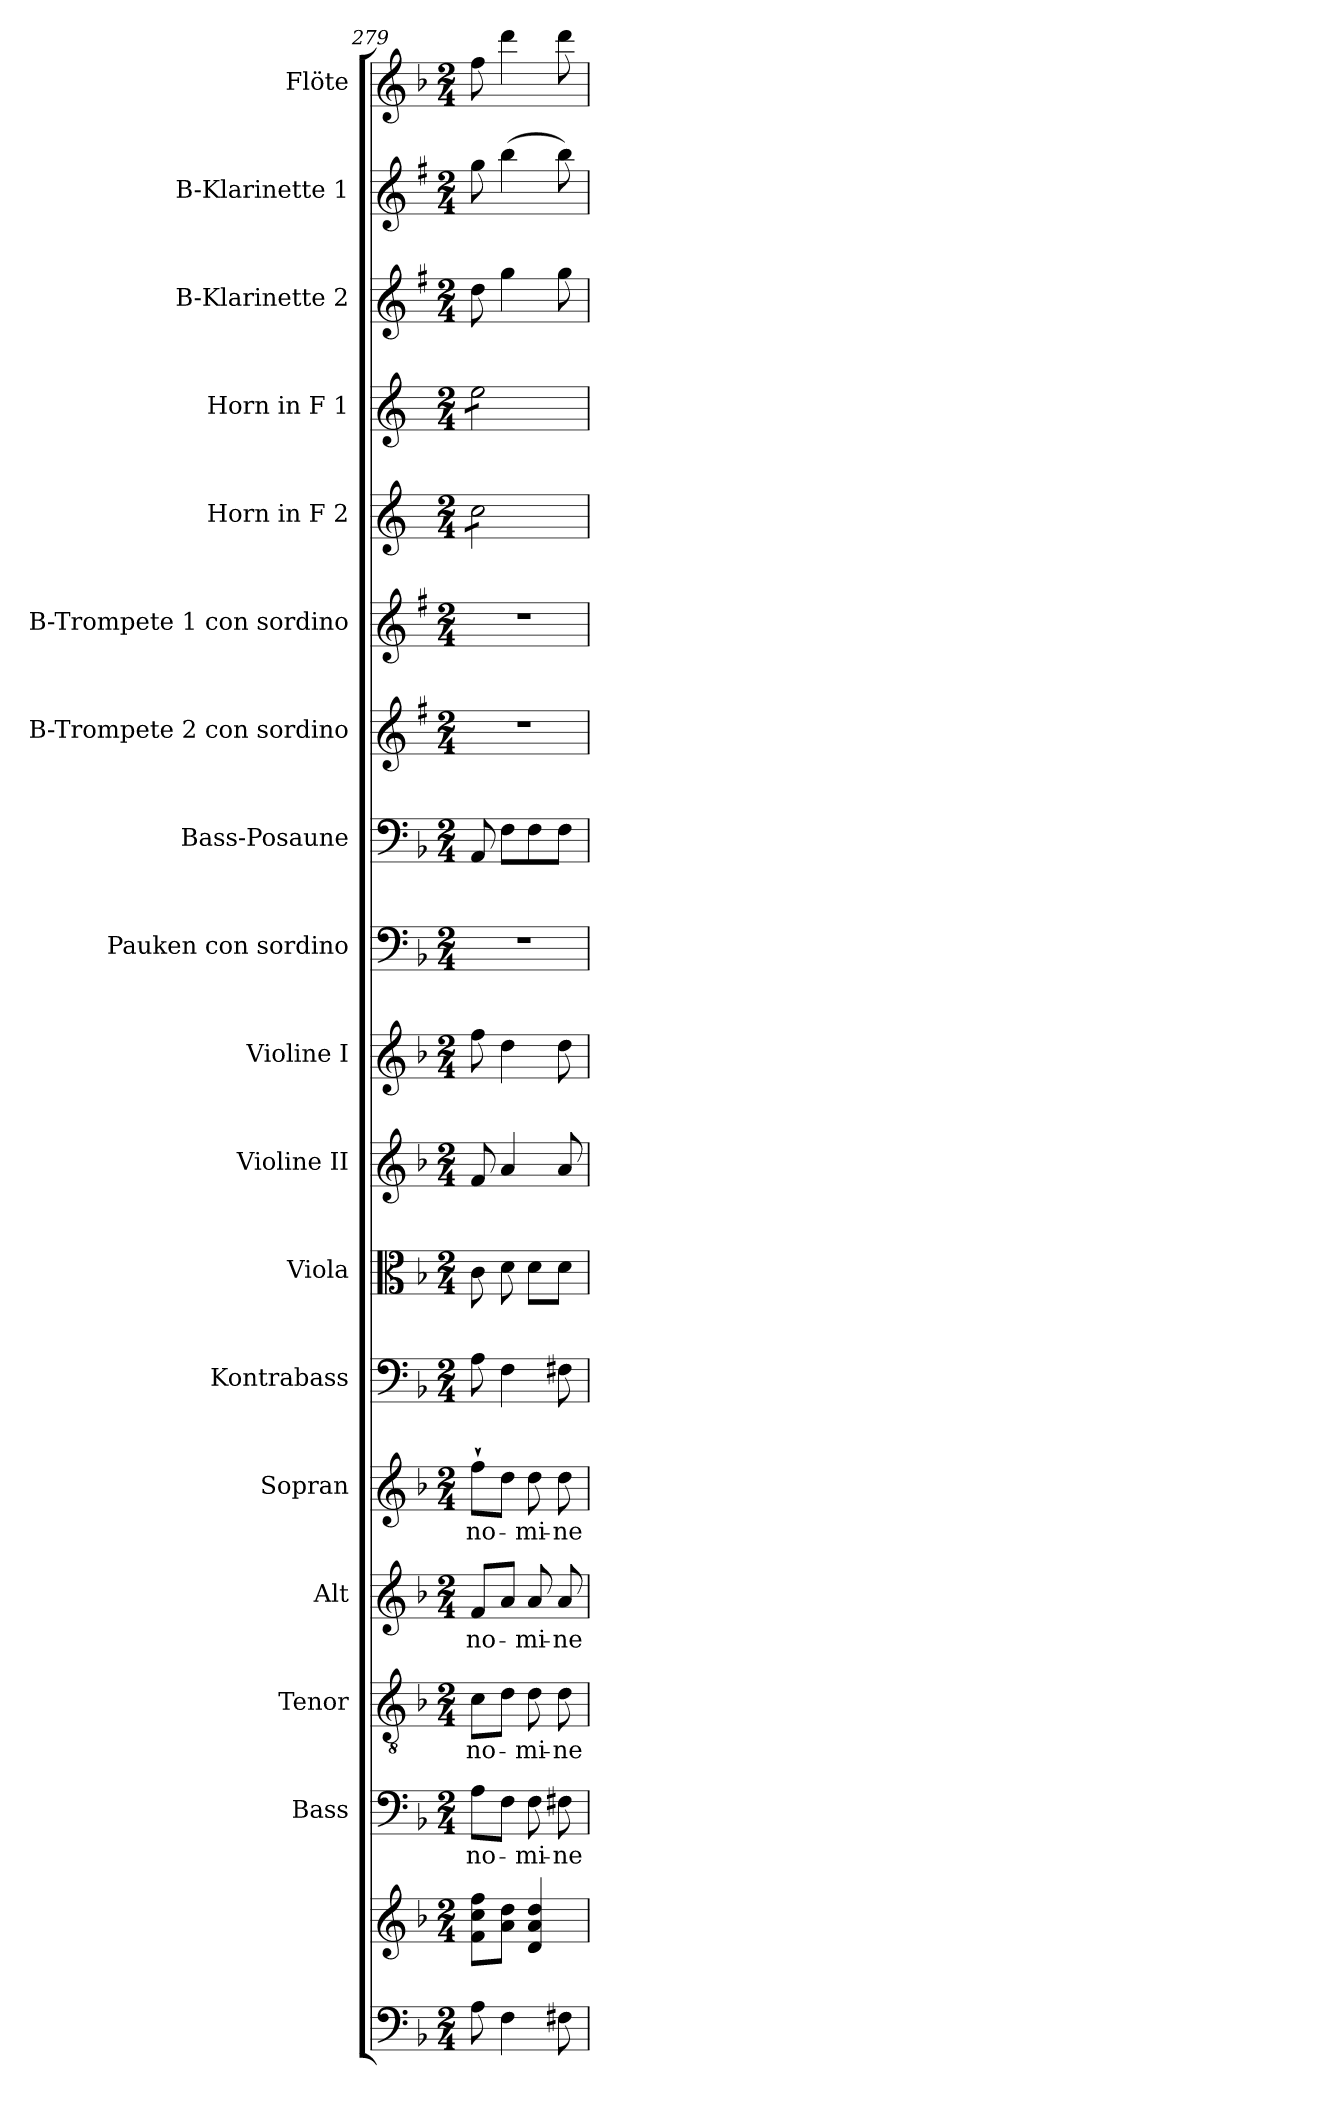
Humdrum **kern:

**kern	**kern	**kern	**text	**kern	**text	**kern	**text	**kern	**text	**kern	**kern	**kern	**kern	**kern	**kern	**kern	**kern	**kern	**kern	**kern	**kern	**kern
*part18	*part18	*part17	*part17	*part16	*part16	*part15	*part15	*part14	*part14	*part13	*part12	*part11	*part10	*part9	*part8	*part7	*part6	*part5	*part4	*part3	*part2	*part1
*staff19	*staff18	*staff17	*staff17	*staff16	*staff16	*staff15	*staff15	*staff14	*staff14	*staff13	*staff12	*staff11	*staff10	*staff9	*staff8	*staff7	*staff6	*staff5	*staff4	*staff3	*staff2	*staff1
*	*	*I"Bass	*	*I"Tenor	*	*I"Alt	*	*I"Sopran	*	*I"Kontrabass	*I"Viola	*I"Violine II	*I"Violine I	*I"Pauken con sordino	*I"Bass-Posaune	*I"B-Trompete 2 con sordino	*I"B-Trompete 1 con sordino	*I"Horn in F 2	*I"Horn in F 1	*I"B-Klarinette 2	*I"B-Klarinette 1	*I"Flöte
*	*	*I'B.	*	*I'T.	*	*I'A.	*	*I'S.	*	*I'Kb.	*I'Vla.	*I'Vl. II	*I'Vl. I	*I'Pk.	*I'B. Pos.	*I'B Trp. 2	*I'B Trp. 1	*	*	*I'B Kl. 2	*I'B Kl. 1	*I'Fl.
*clefF4	*clefG2	*clefF4	*	*clefGv2	*	*clefG2	*	*clefG2	*	*clefF4	*clefC3	*clefG2	*clefG2	*clefF4	*clefF4	*clefG2	*clefG2	*clefG2	*clefG2	*clefG2	*clefG2	*clefG2
*	*	*	*	*	*	*	*	*	*	*ITrd7c12	*	*	*	*	*	*ITrd1c2	*ITrd1c2	*ITrd4c7	*ITrd4c7	*ITrd1c2	*ITrd1c2	*
*k[b-]	*k[b-]	*k[b-]	*	*k[b-]	*	*k[b-]	*	*k[b-]	*	*k[b-]	*k[b-]	*k[b-]	*k[b-]	*k[b-]	*k[b-]	*k[b-]	*k[b-]	*k[b-]	*k[b-]	*k[b-]	*k[b-]	*k[b-]
*F:	*F:	*F:	*	*F:	*	*F:	*	*F:	*	*F:	*F:	*F:	*F:	*F:	*F:	*F:	*F:	*F:	*F:	*F:	*F:	*F:
*M2/4	*M2/4	*M2/4	*	*M2/4	*	*M2/4	*	*M2/4	*	*M2/4	*M2/4	*M2/4	*M2/4	*M2/4	*M2/4	*M2/4	*M2/4	*M2/4	*M2/4	*M2/4	*M2/4	*M2/4
=279	=279	=279	=279	=279	=279	=279	=279	=279	=279	=279	=279	=279	=279	=279	=279	=279	=279	=279	=279	=279	=279	=279
!	!	!	!LO:LY:b	!	!LO:LY:b	!	!LO:LY:b	!	!LO:LY:b	!	!	!	!	!	!	!	!	!	!	!	!	!
*	*	*	*	*	*	*	*	*	*	*	*	*	*	*	*	*	*	*tremolo	*	*	*	*
*	*	*	*	*	*	*	*	*	*	*	*	*	*	*	*	*	*	*	*tremolo	*	*	*
8A\	8f\ 8cc\ 8ff\L	8A\L	no-	8c\L	no-	8f/L	no-	8ff`>\L	no-	8AA\	8c\	8f/	8ff\	2r	8AA/	2r	2r	8f\L	8a\L	8cc\	8ff\	8ff\
4F\	8a\ 8dd\J	8F\J	.	8d\J	.	8a/J	.	8dd\J	.	4FF\	8d\	4a/	4dd\	.	8F\L	.	.	8f\	8a\	4ff\	(>4aa\	4ddd\
!	!	!	!LO:LY:b	!	!LO:LY:b	!	!LO:LY:b	!	!LO:LY:b	!	!	!	!	!	!	!	!	!	!	!	!	!
.	4d/ 4a/ 4dd/	8F\	-mi-	8d\	-mi-	8a/	-mi-	8dd\	-mi-	.	8d\L	.	.	.	8F\	.	.	8f\	8a\	.	.	.
!	!	!	!LO:LY:b	!	!LO:LY:b	!	!LO:LY:b	!	!LO:LY:b	!	!	!	!	!	!	!	!	!	!	!	!	!
8F#X\	.	8F#X\	-ne	8d\	-ne	8a/	-ne	8dd\	-ne	8FF#X\	8d\J	8a/	8dd\	.	8F\J	.	.	8f\J	8a\J	8ff\	8aa\)	8ddd\
*	*	*	*	*	*	*	*	*	*	*	*	*	*	*	*	*	*	*	*Xtremolo	*	*	*
*	*	*	*	*	*	*	*	*	*	*	*	*	*	*	*	*	*	*Xtremolo	*	*	*	*
=	=	=	=	=	=	=	=	=	=	=	=	=	=	=	=	=	=	=	=	=	=	=
*-	*-	*-	*-	*-	*-	*-	*-	*-	*-	*-	*-	*-	*-	*-	*-	*-	*-	*-	*-	*-	*-	*-
